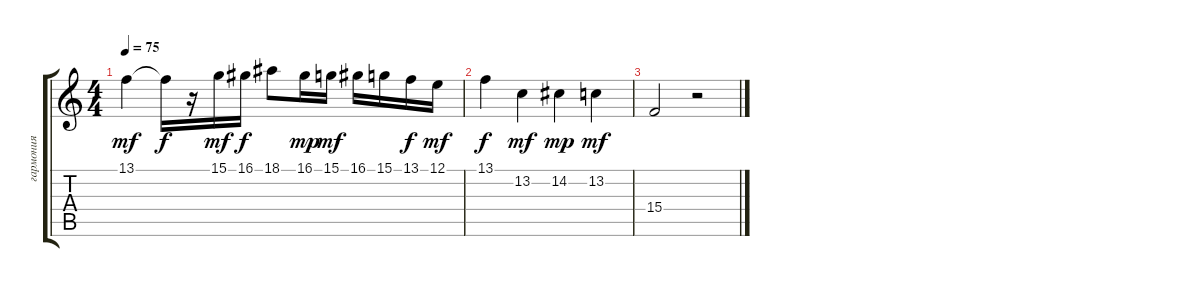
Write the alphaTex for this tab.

\track ("гармония" "гармония") {instrument stringensemble1}
\staff {score tabs}
\tuning (E4 B3 G3 D3 A2 E2) {hide}
\ts (4 4)
\tempo 75
\clef g2
\ks c
13.1.4{dy mf} 13.1{t}.16{dy f} r.16 15.1.16{dy mf} 16.1.16{dy f} 18.1.8 16.1.16{dy mp} 15.1.16{dy mf} 16.1.16 15.1.16 13.1.16{dy f} 12.1.16{dy mf} |
13.1.4{dy f} 13.2.4{dy mf} 14.2.4{dy mp} 13.2.4{dy mf} |
15.4.2 r.2
